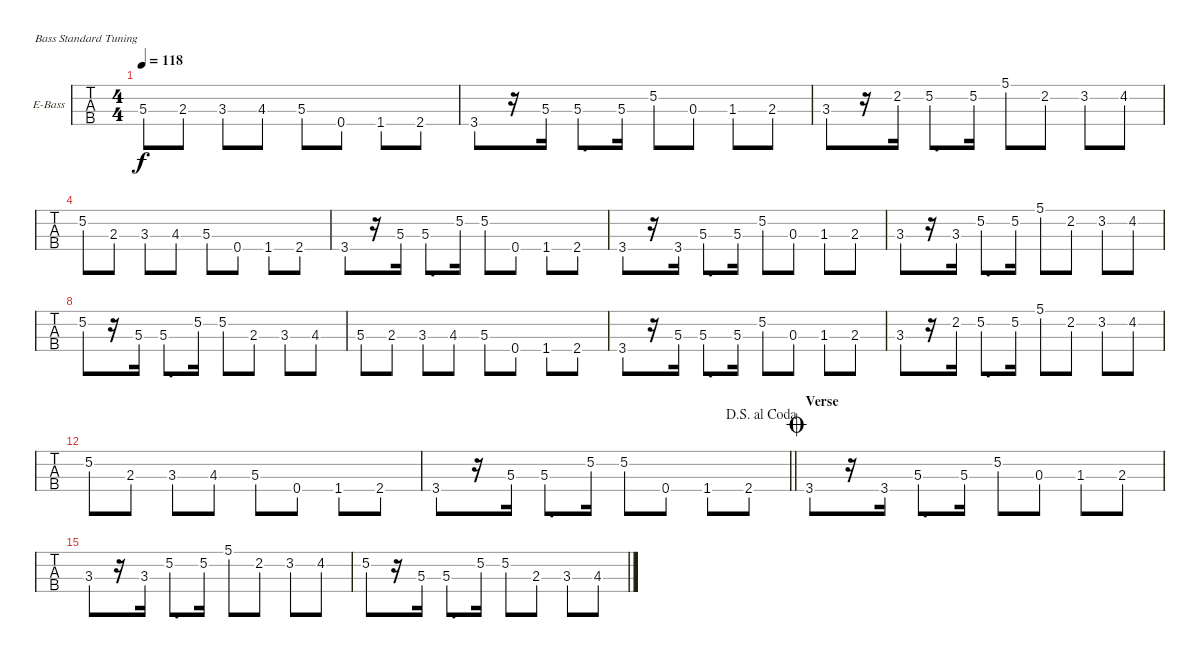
\bracketExtendMode nobrackets
\firstSystemTrackNameOrientation horizontal
\otherSystemsTrackNameOrientation horizontal
\defaultBarNumberDisplay FirstOfSystem
\track ("Bass" "E-Bass") {instrument electricbassfinger}
\staff {tabs}
\tuning (G2 D2 A1 E1)
\ts (4 4)
\tempo 118
\clef f4
\ks g
5.3.8{dy f} 2.3.8 3.3.8 4.3.8 5.3.8 0.4.8 1.4.8 2.4.8 |
\ks c
3.4.8 r.16 5.3.16 5.3.8{d} 5.3.16 5.2.8 0.3.8 1.3.8 2.3.8 |
\ks g
3.3.8 r.16 2.2.16 5.2.8{d} 5.2.16 5.1.8 2.2.8 3.2.8 4.2.8 |
5.2.8 2.3.8 3.3.8 4.3.8 5.3.8 0.4.8 1.4.8 2.4.8 |
3.4.8 r.16 5.3.16 5.3.8{d} 5.2.16 5.2.8 0.4.8 1.4.8 2.4.8 |
\ks c
3.4.8 r.16 3.4.16 5.3.8{d} 5.3.16 5.2.8 0.3.8 1.3.8 2.3.8 |
\ks g
3.3.8 r.16 3.3.16 5.2.8{d} 5.2.16 5.1.8 2.2.8 3.2.8 4.2.8 |
5.2.8 r.16 5.3.16 5.3.8{d} 5.2.16 5.2.8 2.3.8 3.3.8 4.3.8 |
5.3.8 2.3.8 3.3.8 4.3.8 5.3.8 0.4.8 1.4.8 2.4.8 |
\ks c
3.4.8 r.16 5.3.16 5.3.8{d} 5.3.16 5.2.8 0.3.8 1.3.8 2.3.8 |
\ks g
3.3.8 r.16 2.2.16 5.2.8{d} 5.2.16 5.1.8 2.2.8 3.2.8 4.2.8 |
5.2.8 2.3.8 3.3.8 4.3.8 5.3.8 0.4.8 1.4.8 2.4.8 |
\jump dalsegnoalcoda
\barLineRight lightlight
3.4.8 r.16 5.3.16 5.3.8{d} 5.2.16 5.2.8 0.4.8 1.4.8 2.4.8 |
\section ("" "Verse")
\jump coda
\ks c
3.4.8 r.16 3.4.16 5.3.8{d} 5.3.16 5.2.8 0.3.8 1.3.8 2.3.8 |
\ks g
3.3.8 r.16 3.3.16 5.2.8{d} 5.2.16 5.1.8 2.2.8 3.2.8 4.2.8 |
5.2.8 r.16 5.3.16 5.3.8{d} 5.2.16 5.2.8 2.3.8 3.3.8 4.3.8
